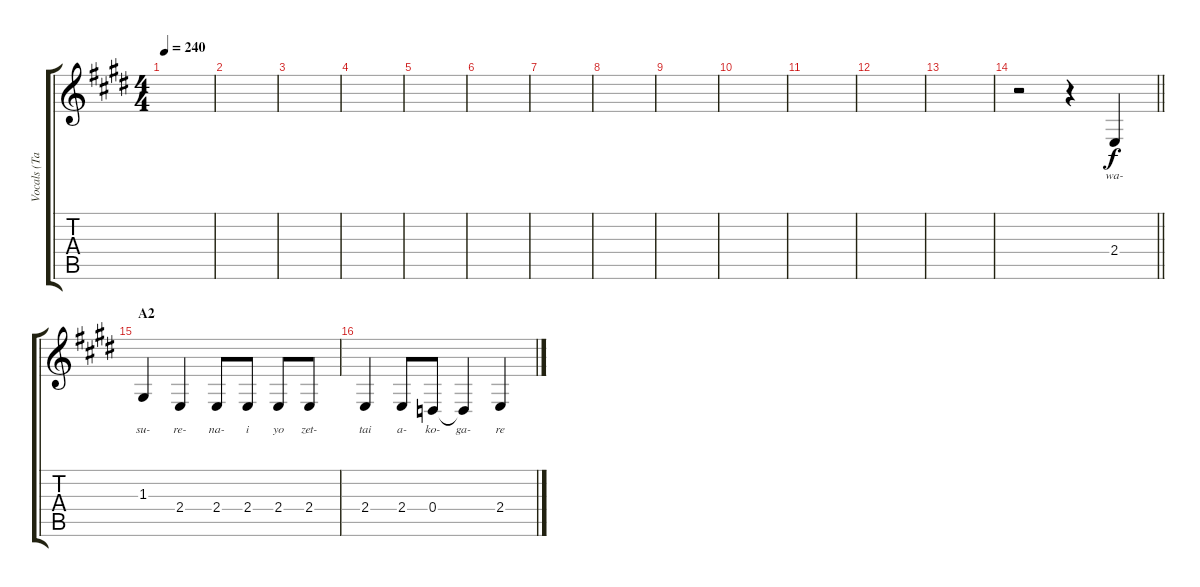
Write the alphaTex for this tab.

\track ("Vocals (Tainaka Ritsu)" "Vocals (Ta") {instrument altosax}
\staff {score tabs}
\tuning (E4 B3 G3 D3 A2 E2) {hide}
\ts (4 4)
\tempo 240
\clef g2
\ks e
|
|
|
|
|
|
|
|
|
|
|
|
|
\barLineRight lightlight
r.2 r.4 2.4.4{lyrics (0 "wa-") lyrics (1 "") lyrics (2 "") lyrics (3 "") lyrics (4 "")} |
\section ("" "A2")
1.3.4{lyrics (0 "su-") lyrics (1 "") lyrics (2 "") lyrics (3 "") lyrics (4 "")} 2.4.4{lyrics (0 "re-") lyrics (1 "") lyrics (2 "") lyrics (3 "") lyrics (4 "")} 2.4.8{lyrics (0 "na-") lyrics (1 "") lyrics (2 "") lyrics (3 "") lyrics (4 "")} 2.4.8{lyrics (0 "i") lyrics (1 "") lyrics (2 "") lyrics (3 "") lyrics (4 "")} 2.4.8{lyrics (0 "yo") lyrics (1 "") lyrics (2 "") lyrics (3 "") lyrics (4 "")} 2.4.8{lyrics (0 "zet-") lyrics (1 "") lyrics (2 "") lyrics (3 "") lyrics (4 "")} |
2.4.4{lyrics (0 "tai") lyrics (1 "") lyrics (2 "") lyrics (3 "") lyrics (4 "")} 2.4.8{lyrics (0 "a-") lyrics (1 "") lyrics (2 "") lyrics (3 "") lyrics (4 "")} 0.4.8{lyrics (0 "ko-") lyrics (1 "") lyrics (2 "") lyrics (3 "") lyrics (4 "")} 0.4{t}.4{lyrics (0 "ga-") lyrics (1 "") lyrics (2 "") lyrics (3 "") lyrics (4 "")} 2.4.4{lyrics (0 "re") lyrics (1 "") lyrics (2 "") lyrics (3 "") lyrics (4 "")}
